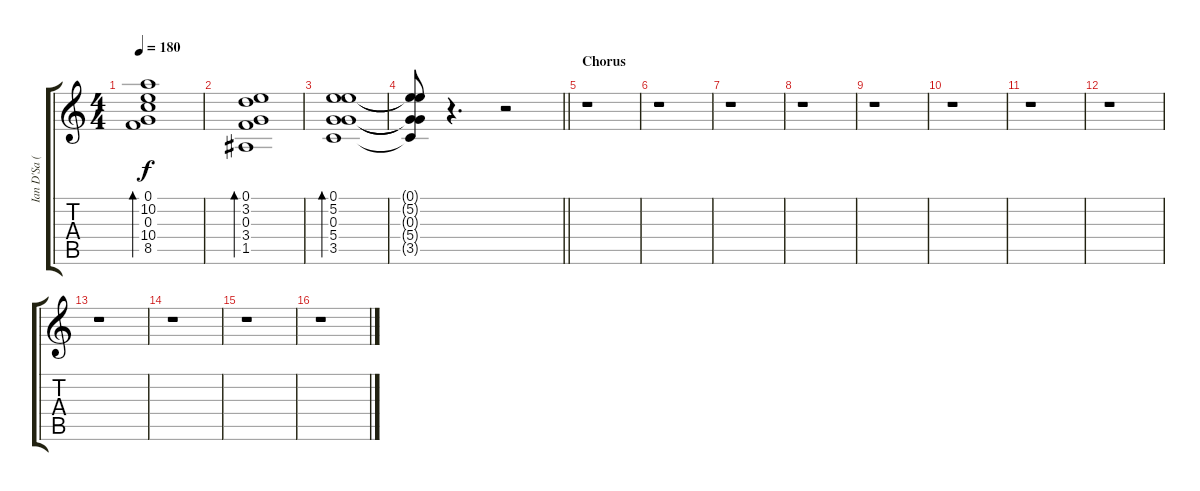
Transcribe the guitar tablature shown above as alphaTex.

\track ("Ian D'Sa (Clean)" "Ian D'Sa (") {instrument electricguitarclean}
\staff {score tabs}
\tuning (E4 B3 G3 D3 A2 D2) {hide}
\ts (4 4)
\tempo 180
\clef g2
\ks c
(0.1 10.2 0.3 10.4 8.5).1{bd 120 dy f} |
(0.1 3.2 0.3 3.4 1.5).1{bd 120} |
(0.1 5.2 0.3 5.4 3.5).1{bd 120} |
\barLineRight lightlight
(0.1{t} 5.2{t} 0.3{t} 5.4{t} 3.5{t}).8 r.4{d} r.2 |
\section ("" "Chorus")
r.1 |
r.1 |
r.1 |
r.1 |
r.1 |
r.1 |
r.1 |
r.1 |
r.1 |
r.1 |
r.1 |
r.1
